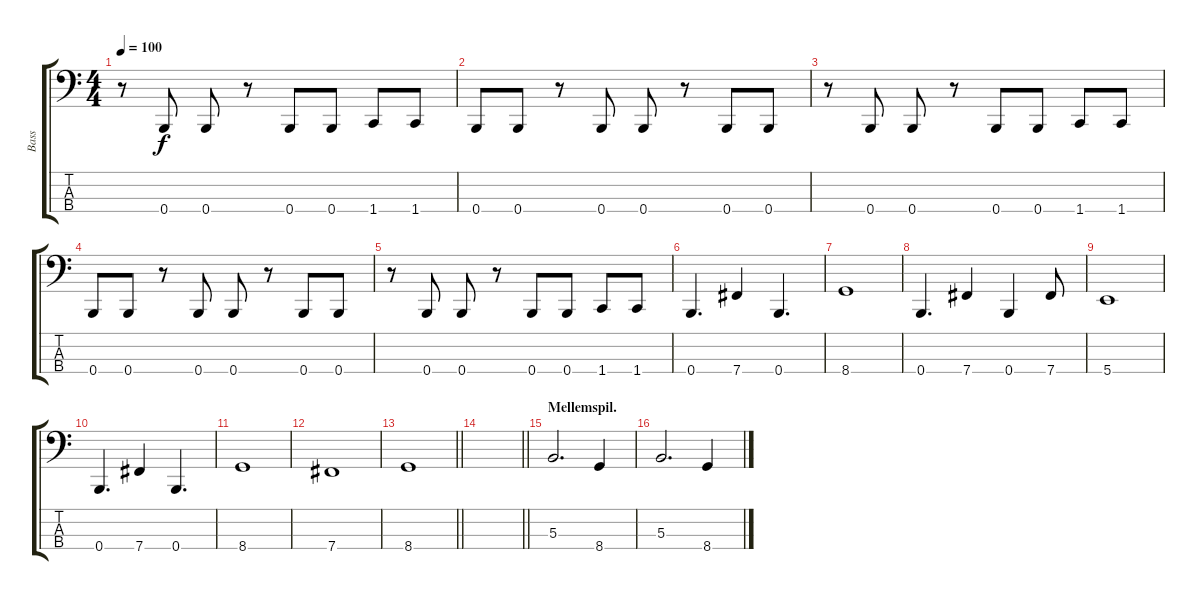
\track ("Bass" "Bass") {instrument electricbasspick}
\staff {score tabs}
\tuning (E2 B1 Gb1 B0) {hide}
\ts (4 4)
\tempo 100
\clef f4
\ks c
r.8{dy f} 0.4.8 0.4.8 r.8 0.4.8 0.4.8 1.4.8 1.4.8 |
0.4.8 0.4.8 r.8 0.4.8 0.4.8 r.8 0.4.8 0.4.8 |
r.8 0.4.8 0.4.8 r.8 0.4.8 0.4.8 1.4.8 1.4.8 |
0.4.8 0.4.8 r.8 0.4.8 0.4.8 r.8 0.4.8 0.4.8 |
r.8 0.4.8 0.4.8 r.8 0.4.8 0.4.8 1.4.8 1.4.8 |
0.4.4{d} 7.4.4 0.4.4{d} |
8.4.1 |
0.4.4{d} 7.4.4 0.4.4 7.4.8 |
5.4.1 |
0.4.4{d} 7.4.4 0.4.4{d} |
8.4.1 |
7.4.1 |
\barLineRight lightlight
8.4.1 |
\barLineRight lightlight
|
\section ("" "Mellemspil.")
5.3.2{d} 8.4.4 |
5.3.2{d} 8.4.4
